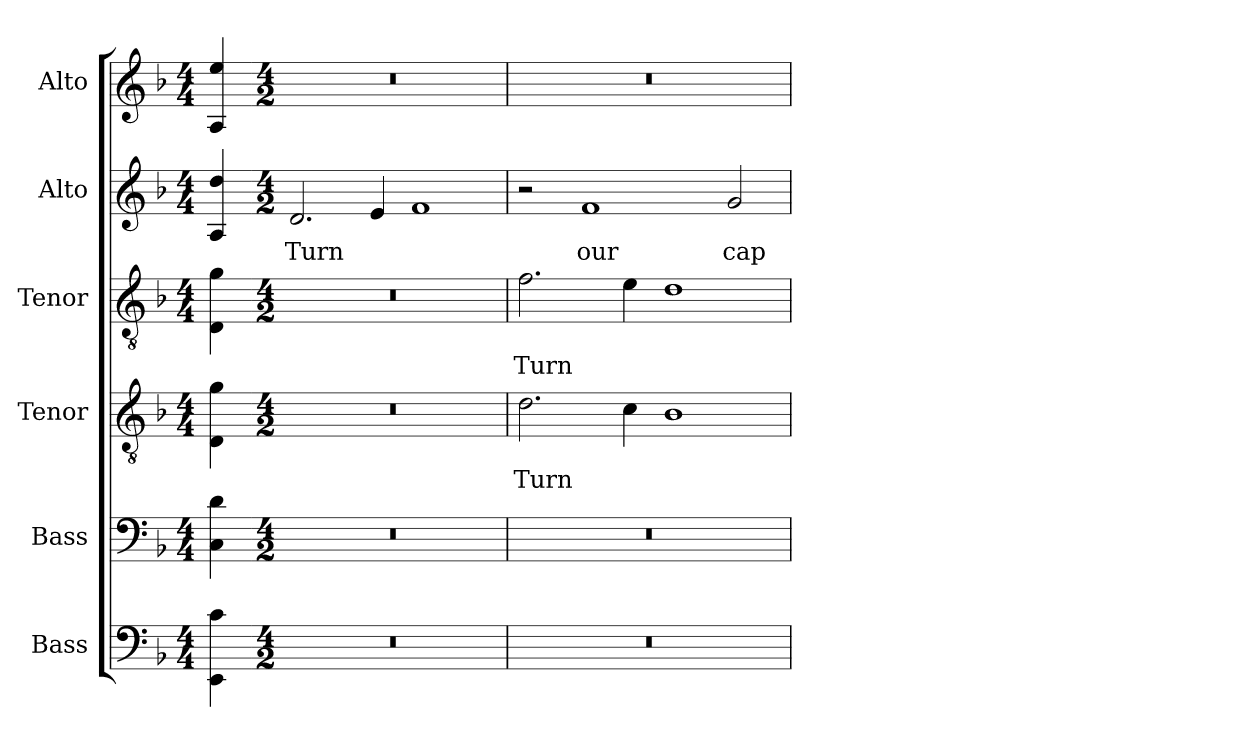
**kern	**kern	**kern	**text	**kern	**text	**kern	**text	**kern
*part6	*part5	*part4	*part4	*part3	*part3	*part2	*part2	*part1
*staff6	*staff5	*staff4	*staff4	*staff3	*staff3	*staff2	*staff2	*staff1
*I"Bass	*I"Bass	*I"Tenor	*	*I"Tenor	*	*I"Alto	*	*I"Alto
*I'B.	*I'B.	*	*	*	*	*	*	*
!!LO:PB:g=z
*clefF4	*clefF4	*clefGv2	*	*clefGv2	*	*clefG2	*	*clefG2
*	*	*ITrd7c12	*	*ITrd7c12	*	*	*	*
*k[b-]	*k[b-]	*k[b-]	*	*k[b-]	*	*k[b-]	*	*k[b-]
*F:	*F:	*F:	*	*F:	*	*F:	*	*F:
*M4/4	*M4/4	*M4/4	*	*M4/4	*	*M4/4	*	*M4/4
=	=	=	=	=	=	=	=	=
4EEi\ 4ci	4Ci\ 4di	4DDi\ 4Gi	.	4DDi\ 4Gi	.	4Ai/ 4ddi	.	4Ai/ 4eei
=1-	=1-	=1-	=1-	=1-	=1-	=1-	=1-	=1-
*M4/2	*M4/2	*M4/2	*	*M4/2	*	*M4/2	*	*M4/2
!LO:N:vis=1	!LO:N:vis=1	!LO:N:vis=1	!	!LO:N:vis=1	!	!	!	!
!	!	!	!	!	!	!	!LO:LY:b:color=#000000	!LO:N:vis=1
0r	0r	0r	.	0r	.	2.di/	Turn	0r
.	.	.	.	.	.	4ei/	.	.
.	.	.	.	.	.	1fi	.	.
=2	=2	=2	=2	=2	=2	=2	=2	=2
!LO:N:vis=1	!LO:N:vis=1	!	!	!	!	!	!	!
!	!	!	!LO:LY:b:color=#000000	!	!	!	!	!
!	!	!	!	!	!LO:LY:b:color=#000000	!	!	!LO:N:vis=1
0r	0r	2.Di\	Turn	2.Fi\	Turn	2r	.	0r
!	!	!	!	!	!	!	!LO:LY:b:color=#000000	!
.	.	.	.	.	.	1fi	our	.
.	.	4Ci\	.	4Ei\	.	.	.	.
.	.	1BB-i	.	1Di	.	.	.	.
!	!	!	!	!	!	!	!LO:LY:b:color=#000000	!
.	.	.	.	.	.	2gi/	cap-	.
=	=	=	=	=	=	=	=	=
*-	*-	*-	*-	*-	*-	*-	*-	*-
